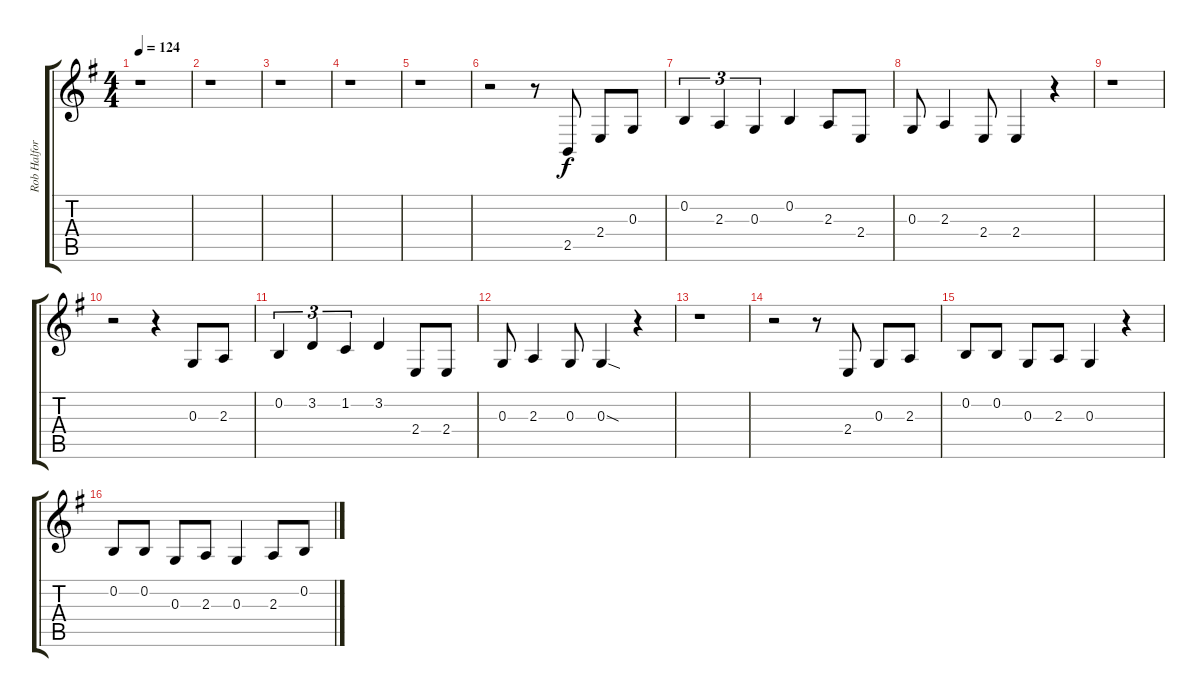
\track ("Rob Halford" "Rob Halfor") {instrument lead6voice}
\staff {score tabs}
\tuning (E4 B3 G3 D3 A2 E2) {hide}
\ts (4 4)
\tempo 124
\clef g2
\ks g
r.1{dy f} |
r.1 |
r.1 |
r.1 |
r.1 |
r.2 r.8 2.5.8 2.4.8 0.3.8 |
0.2.4{tu (3 2)} 2.3.4{tu (3 2)} 0.3.4{tu (3 2)} 0.2.4 2.3.8 2.4.8 |
0.3.8 2.3.4 2.4.8 2.4.4 r.4 |
r.1 |
r.2 r.4 0.3.8 2.3.8 |
0.2.4{tu (3 2)} 3.2.4{tu (3 2)} 1.2.4{tu (3 2)} 3.2.4 2.4.8 2.4.8 |
0.3.8 2.3.4 0.3.8 0.3{sod}.4 r.4 |
r.1 |
r.2 r.8 2.4.8 0.3.8 2.3.8 |
0.2.8 0.2.8 0.3.8 2.3.8 0.3.4 r.4 |
0.2.8 0.2.8 0.3.8 2.3.8 0.3.4 2.3.8 0.2.8
